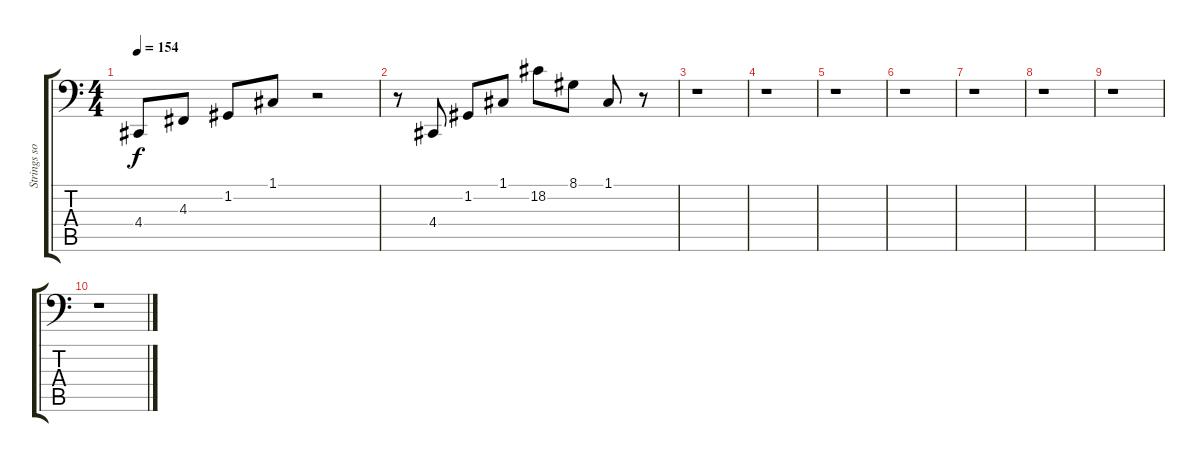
\track ("Strings sound Pizzicato" "Strings so") {instrument pizzicatostrings}
\staff {score tabs}
\tuning (C3 G2 D2 A1 E1 B0) {hide}
\ts (4 4)
\tempo 154
\clef f4
\ks c
4.4.8{dy f} 4.3.8 1.2.8 1.1.8 r.2 |
r.8 4.4.8 1.2.8 1.1.8 18.2.8 8.1.8 1.1.8 r.8 |
r.1 |
r.1 |
r.1 |
r.1 |
r.1 |
r.1 |
r.1 |
r.1
